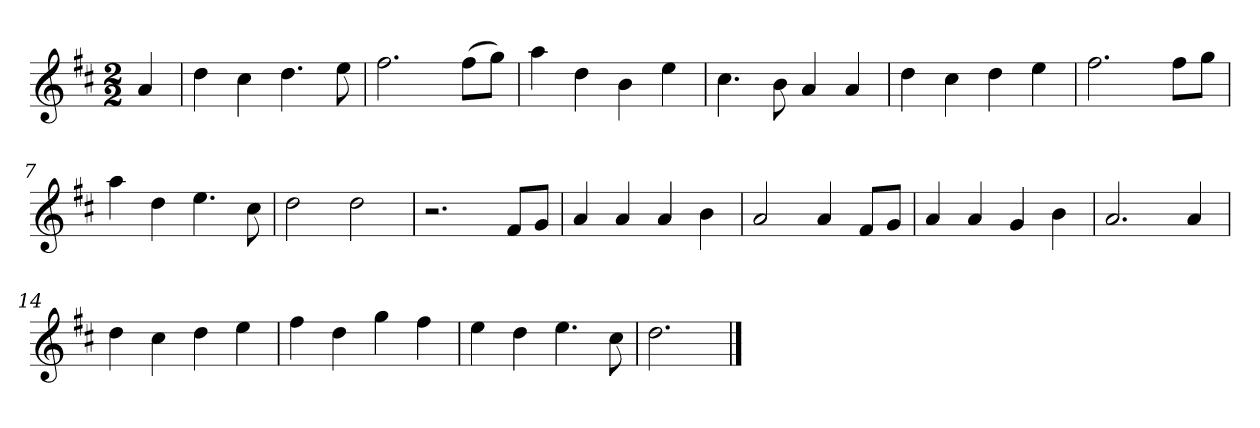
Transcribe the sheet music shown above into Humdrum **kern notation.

**kern
*part1
*staff1
*k[f#c#]
*M2/2
*MM120
=
4a
=1
4dd
4cc#
4.dd
8ee
=2
2.ff#
(8ff#L
8ggJ)
=3
4aa
4dd
4b
4ee
=4
4.cc#
8b
4a
4a
=5
4dd
4cc#
4dd
4ee
=6
2.ff#
8ff#L
8ggJ
=7
4aa
4dd
4.ee
8cc#
=8
2dd
2dd
=9
2.r
8f#L
8gJ
=10
4a
4a
4a
4b
=11
2a
4a
8f#L
8gJ
=12
4a
4a
4g
4b
=13
2.a
4a
=14
4dd
4cc#
4dd
4ee
=15
4ff#
4dd
4gg
4ff#
=16
4ee
4dd
4.ee
8cc#
=17
2.dd
==
*-
